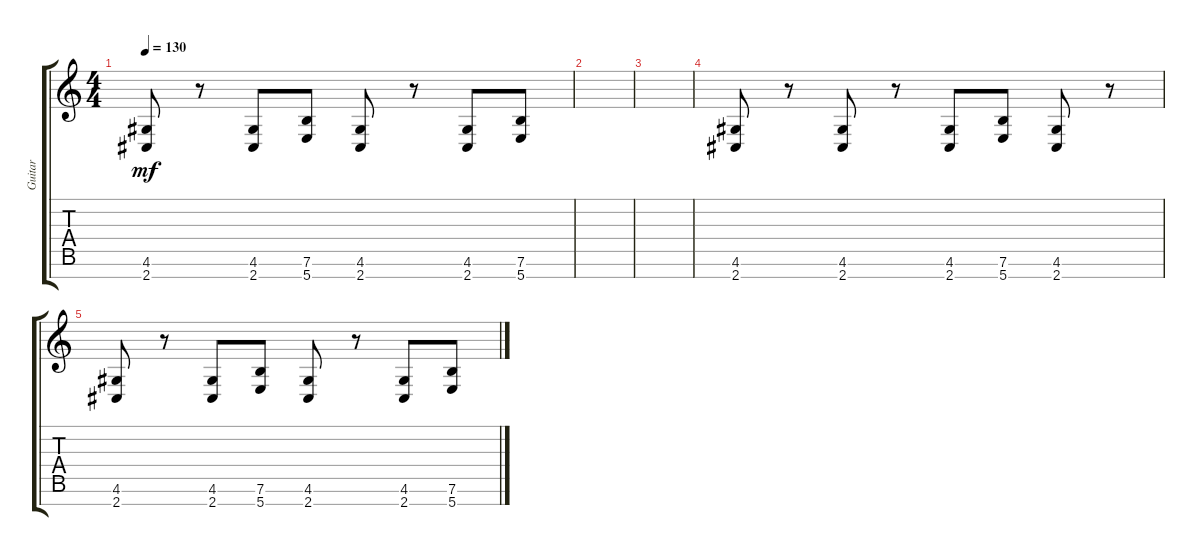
\track ("Guitar" "Guitar") {instrument distortionguitar}
\staff {score tabs}
\tuning (E4 B3 G3 D3 A2 E2 B1) {hide}
\ts (4 4)
\tempo 130
\clef g2
\ks c
(4.6 2.7).8{dy mf} r.8 (4.6 2.7).8 (7.6 5.7).8 (4.6 2.7).8 r.8 (4.6 2.7).8 (7.6 5.7).8 |
|
|
(4.6 2.7).8 r.8 (4.6 2.7).8 r.8 (4.6 2.7).8 (7.6 5.7).8 (4.6 2.7).8 r.8 |
(4.6 2.7).8 r.8 (4.6 2.7).8 (7.6 5.7).8 (4.6 2.7).8 r.8 (4.6 2.7).8 (7.6 5.7).8
